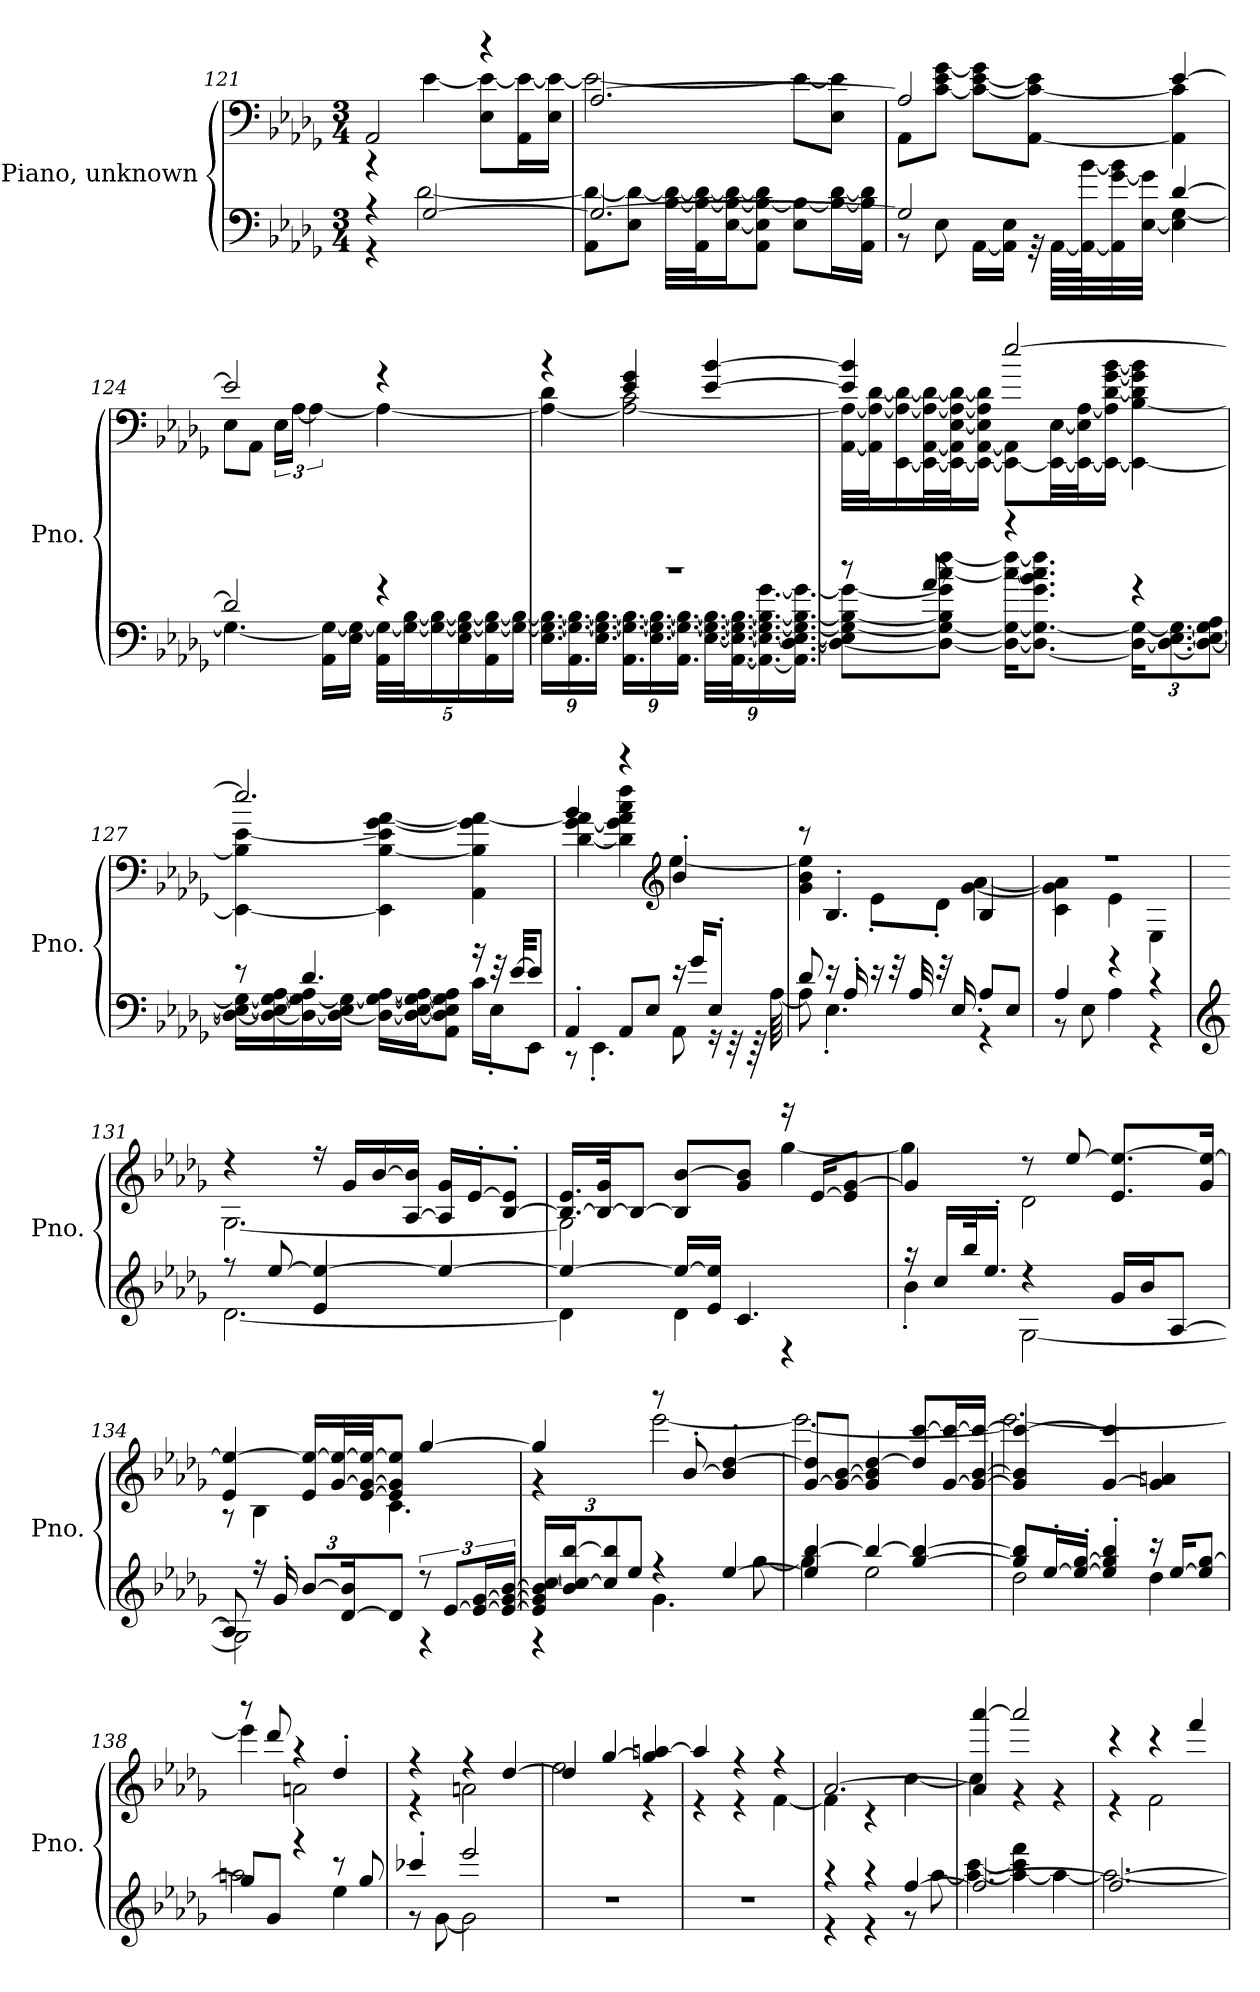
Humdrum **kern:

**kern	**kern
*part1	*part1
*staff2	*staff1
*I"Piano, unknown	*
*I'Pno.	*
*clefF4	*clefF4
*k[b-e-a-d-g-]	*k[b-e-a-d-g-]
*M3/4	*M3/4
=121	=121
*^	*^
4r	4r	2AA-/	4r
[2G-/	[2d-\	.	[4e-\
.	.	4r	8E-\ 8e-\_L
.	.	.	16AA-\ 16e-\_L
.	.	.	16E-\ 16e-\_JJ
=122	=122	=122	=122
2.G-/_	8AA-\ 8d-\_L	[2.A-/	2e-\_
.	8E-\ 8d-\_J	.	.
.	[32B-\ 32d-\_LLL	.	.
.	32AA-\ 32B-\_ 32d-\_J	.	.
.	[16E-\ 16B-\_ 16d-\_J	.	.
.	8AA-\ 8E-\] 8B-\_ 8d-\]J	.	.
.	8E-\ 8B-\_L	.	8e-\L_
.	16B-\_ [16d-\L	.	8E-\ 8e-\]J
.	16AA-\ 16B-\] 16d-\]JJ	.	.
!!LO:LB:g=z	!!
=123	=123	=123	=123
2G-/]	8r	2A-/]	8AA-\L
.	8E-\	.	[8c\ 8e-\ [8g-\J
.	[16AA-\LL	.	8c\_ [8e-\ 8g-\]L
.	16AA-\] 16E-\JJ	.	.
.	32r	.	[8AA-\ 8c\_ 8e-\]J
.	[64AA-\LLLL	.	.
.	64AA-\_ [64b-\J	.	.
.	32AA-\] [32g-\ 32b-\]	.	.
.	[32E-\ 32g-\]JJJ	.	.
[4d-/	4E-\] [4G-\	[4e-/	4AA-\] 4c\]
=124	=124	=124	=124
2d-/]	4.G-\_	2e-/]	8E-\L
.	.	.	8AA-\J
.	.	.	24E-\LL
.	.	.	[24A-\JJ
.	.	.	6A-\_
.	16AA-\ 16G-\_LL	.	.
.	16E-\ 16G-\_JJ	.	.
*	*Xbrackettup	*	*
4r	40AA-\ 40G-\_LLL	4r	4A-\_
.	40G-\_ [40B-\J	.	.
.	20G-\_ 20B-\_	.	.
.	20E-\ 20G-\_ 20B-\_	.	.
.	20AA-\ 20G-\_ 20B-\_	.	.
.	20G-\_ 20B-\_JJ	.	.
!!LO:PB:g=z	!!
=125	=125	=125	=125
2.r	18.E-\ 18.G-\_ 18.B-\_LL	4r	4A-\_ 4d-\
.	18.AA-\ 18.G-\_ 18.B-\_	.	.
.	18.E-\ 18.G-\_ 18.B-\_JJ	.	.
.	18.AA-\ 18.G-\_ 18.B-\_LL	4e-/ 4g-/	2A-\_ 2c\
.	18.E-\ 18.G-\_ 18.B-\_	.	.
.	18.AA-\ 18.G-\_ 18.B-\_JJ	.	.
.	[36.E-\ 36.G-\_ 36.B-\_LLL	[4e-/ [4b-/	.
.	[36.AA-\ 36.E-\_ 36.G-\_ 36.B-\_J	.	.
.	18.AA-\_ 18.E-\_ 18.G-\_ 18.B-\_ [18.g-\	.	.
.	18.AA-\] [18.D-\ 18.E-\_ 18.G-\_ 18.B-\_ 18.g-\_JJ	.	.
!!LO:LB:g=z	!!
=126	=126	=126	=126
8r	8D-\_ 8E-\] 8G-\_ 8B-\_ 8g-\_L	4e-/] 4b-/]	[32AA-\ 32A-\_LLL
.	.	.	32AA-\] 32A-\_ [32d-\J
.	.	.	[16EE-\ 16A-\_ 16d-\_
8a-/	8D-\_ 8G-\_ 8B-\] 8g-\] [8cc\ [8ff\J	.	32EE-\_ [32AA-\ 32A-\_ 32d-\_L
.	.	.	32EE-\_ 32AA-\] [32E-\ 32A-\_ 32d-\_J
.	.	.	16EE-\_ [16AA-\ 16E-\] 16A-\] 16d-\]JJ
4r	16D-\_ 16G-\_ 16cc\_ 16ff\_KL	[2ee-/	8EE-\_ 8AA-\]L
.	8.D-\_ 8.G-\_ 8.g-\ 8.b-\ 8.cc\] 8.ff\]J	.	.
.	.	.	32EE-\_ [32E-\LL
.	.	.	32EE-\_ 32E-\] [32A-\J
.	.	.	16EE-\_ 16A-\] [16d-\ [16g-\ [16b-\JJ
4r	24D-\_ 24G-\_KL	.	4EE-\_ [4B-\ 4d-\] 4g-\] 4b-\]
.	12.D-\_ [12.E-\ 12.G-\_	.	.
.	12D-\_ 12E-\_ 12G-\_ 12A-\J	.	.
=127	=127	=127	=127
8r	16D-\_ 16E-\_ 16G-\_LL	2.ee-/]	4EE-\_ 4B-\] [4e-\
.	16D-\_ 16E-\] 16G-\_ [16A-\	.	.
4.d-/	16D-\_ 16G-\_ 16A-\]	.	.
.	16D-\_ 16E-\ 16G-\_JJ	.	.
.	16D-\_ 16G-\_ [16A-\LL	.	4EE-\] [4B-\ 4e-\] [4g-\ [4a-\
.	16D-\_ [16E-\ 16G-\_ 16A-\_J	.	.
.	8AA-\ 8D-\] 8E-\] 8G-\] 8A-\]J	.	.
16r	16c\LL	.	4AA-\ 4B-\] 4g-\] 4a-\_
32r	16E-'\J	.	.
[32e-/KKL	.	.	.
8e-/J]	8EE-\J	.	.
!!LO:LB:g=z	!!
=128	=128	=128	=128
4AA-'/	8r	4b-/	[4d-\ [4g-\ 4a-\]
.	4.EE-'\	.	.
8AA-/L	.	4r	4d-\] 4g-\] 4a-\ 4cc\ 4ff\
8E-/J	.	.	.
*	*	*clefG2	*
16r	8AA-\	4b-'/	[4ee-\
16g-/KL	.	.	.
8E-'/J	16r	.	.
.	32r	.	.
.	64r	.	.
.	[64A-\	.	.
=129	=129	=129	=129
8d-/	8A-\]	8r	4g-\ 4b-\ 4ee-\]
16r	4.E-'\	4.B-'/	.
16A-'/	.	.	.
16r	.	.	8e-'\L
32r	.	.	.
32A-/	.	.	.
32r	.	.	8d-'\J
16.E-/	.	.	.
8A-/L	4r	4B-/	[4g-\ [4a-\
8E-/J	.	.	.
=130	=130	=130	=130
4A-/	8r	2.r	4c\ 4g-\] 4a-\]
.	8E-\	.	.
4r	4A-\	.	4e-\
4r	4r	.	4E-\
!!LO:LB:g=z	!!
=131	=131	=131	=131
*clefG2	*	*	*
8r	[2.d-\	4r	[2.G-\
[8ee-/	.	.	.
4e-/ 4ee-/_	.	16r	.
.	.	16g-/LL	.
.	.	[16b-/	.
.	.	[16A-/ 16b-/]JJ	.
4ee-/_	.	16A-/] 16g-/LL	.
.	.	[16e-'/J	.
.	.	[8B-/' 8e-/]'J	.
=132	=132	=132	=132
4ee-/_	4d-\]	16.B-/_ 16.e-/LL	2G-\]
.	.	32B-/_ 32g-/JK	.
.	.	8B-/J_	.
16ee-/LL_	4d-\	8B-/] [8b-/L	.
16e-/ 16ee-/]JJ	.	.	.
4.c/	.	8g-/ 8b-/]J	.
.	4r	16r	[4gg-\
.	.	[16e-/KL	.
.	.	8e-/] [8g-/J	.
=133	=133	=133	=133
16r	4b-'\	4g-/]	4gg-\]
16cc/LL	.	.	.
32bb-/K	.	.	.
16.ee-'/JJ	.	.	.
4r	[2G-\	8r	2d-\
.	.	[8ee-/	.
16g-/LL	.	8.e-/ 8.ee-/_L	.
16b-/J	.	.	.
[8A-/J	.	.	.
.	.	16g-/ 16ee-/_Jk	.
!!LO:LB:g=z	!!
=134	=134	=134	=134
8A-/]	2G-\]	4e-/ 4ee-/_	8r
16r	.	.	4B-\
16g-'/	.	.	.
[12b-/L	.	16e-/ 16ee-/_LL	.
.	.	[32g-/ 32ee-/_L	.
[24d-/ 24b-/]K	.	.	.
.	.	[32e-/ 32g-/_ 32ee-/_JJ	.
8d-/J]	.	8e-/] 8g-/] 8ee-/]J	4.c\
*brackettup	*	*	*
12r	4r	[4gg-/	.
[12e-/L	.	.	.
24e-/_ [24g-/L	.	.	.
24e-/_ 24g-/_ [24b-/JJ	.	.	.
=135	=135	=135	=135
*Xbrackettup	*	*	*
24e-/] 24g-/] 24b-/_ [24cc/LL	4r	4gg-/]	4r
24b-/] 24cc/_ [24bb-/J	.	.	.
12cc/] 12bb-/]	.	.	.
12ee-/J	.	.	.
4r	4.g-\	8r	[2eee-\
.	.	[8b-'/	.
[4ee-/	.	4b-/]' [4dd-/'	.
.	[8gg-\	.	.
=136	=136	=136	=136
4ee-/] [4bb-/	4gg-\]	[8g-/ 8dd-/]L	2.eee-\_
.	.	8g-/_ [8b-/J	.
4bb-/_	2ee-\	4g-/] 4b-/] [4dd-/	.
[4gg-/ 4bb-/_	.	8dd-/] [8ccc/L	.
.	.	[16g-/ 16ccc/_L	.
.	.	16g-/_ [16b-/ 16ccc/_JJ	.
!!LO:LB:g=z	!!
=137	=137	=137	=137
8gg-/] 8bb-/]L	2dd-\	4g-/] 4b-/] 4ccc/_	2.eee-\_
[16ee-'/L	.	.	.
16ee-/_' [16gg-/'JJ	.	.	.
4ee-/]' 4gg-/]' 4bb-/'	.	[4g-/ 4ccc/]	.
16r	4dd-\	4g-/] 4an/	.
[16ee-/KL	.	.	.
8ee-/] [8gg-/J	.	.	.
=138	=138	=138	=138
8gg-/L]	2aan\	8r	4eee-\]
8g-/J	.	8ddd-/	.
4r	.	4r	2an\
8r	4ee-\	4dd-'/	.
8gg-/	.	.	.
=139	=139	=139	=139
4ccc-X'/	8r	4r	4r
.	[8g-\	.	.
2eee-/	2g-\]	4r	2an\
.	.	[4dd-/	.
*v	*v	*	*
=140	=140	=140
2.r	4dd-/]	2ee-\
.	[4gg-/	.
.	4gg-/] [4aan/	4r
=141	=141	=141
2.r	4aa/]	4r
.	4r	4r
.	4r	[4f\
=142	=142	=142
*^	*	*
4r	4r	[2.a-/	4f\]
4r	4r	.	4r
[4ff/	8r	.	[4cc\
.	[8aa-\	.	.
!!LO:PB:g=z	!!
=143	=143	=143	=143
2.ff/_	4aa-\_ [4ccc\	4a-/] [4aaa-/	4cc\]
.	4aa-\_ 4ccc\] 4fff\	2aaa-/]	4r
.	4aa-\_	.	4r
=144	=144	=144	=144
2.ff/_	2.aa-\_	4r	4r
.	.	4r	2f\
.	.	4fff/	.
*v	*v	*	*
*	*v	*v
=	=
*-	*-
